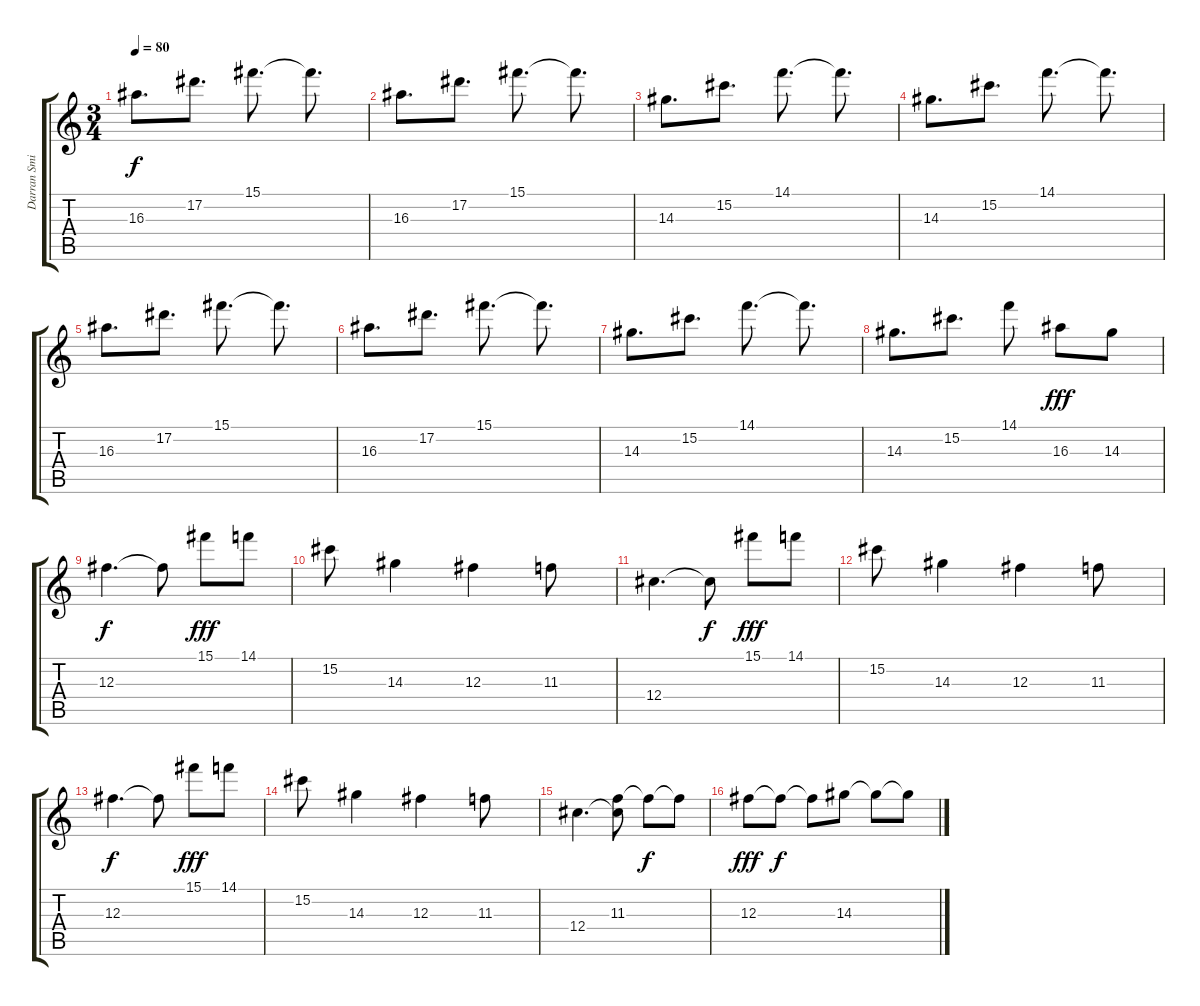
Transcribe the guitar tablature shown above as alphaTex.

\track ("Darran Smith" "Darran Smi") {instrument distortionguitar}
\staff {score tabs}
\tuning (Eb4 Bb3 Gb3 Db3 Ab2 Db2) {hide}
\ts (3 4)
\tempo 80
\clef g2
\ks c
16.3.8{d dy f instrument distortionguitar} 17.2.8{d} 15.1.8{d} 15.1{t}.8{d} |
16.3.8{d} 17.2.8{d} 15.1.8{d} 15.1{t}.8{d} |
14.3.8{d} 15.2.8{d} 14.1.8{d} 14.1{t}.8{d} |
14.3.8{d} 15.2.8{d} 14.1.8{d} 14.1{t}.8{d} |
16.3.8{d} 17.2.8{d} 15.1.8{d} 15.1{t}.8{d} |
16.3.8{d} 17.2.8{d} 15.1.8{d} 15.1{t}.8{d} |
14.3.8{d} 15.2.8{d} 14.1.8{d} 14.1{t}.8{d} |
14.3.8{d} 15.2.8{d} 14.1.8 16.3.8{dy fff} 14.3.8 |
12.3.4{d dy f} 12.3{t}.8 15.1.8{dy fff} 14.1.8 |
15.2.8 14.3.4 12.3.4 11.3.8 |
12.4.4{d} 12.4{t}.8{dy f} 15.1.8{dy fff} 14.1.8 |
15.2.8 14.3.4 12.3.4 11.3.8 |
12.3.4{d dy f} 12.3{t}.8 15.1.8{dy fff} 14.1.8 |
15.2.8 14.3.4 12.3.4 11.3.8 |
12.4.4{d} (11.3 12.4{t}).8 11.3{t}.8{dy f} 11.3{t}.8 |
12.3.8{dy fff} 12.3{t}.8{dy f} 12.3{t}.8 14.3.8 14.3{t}.8 14.3{t}.8
